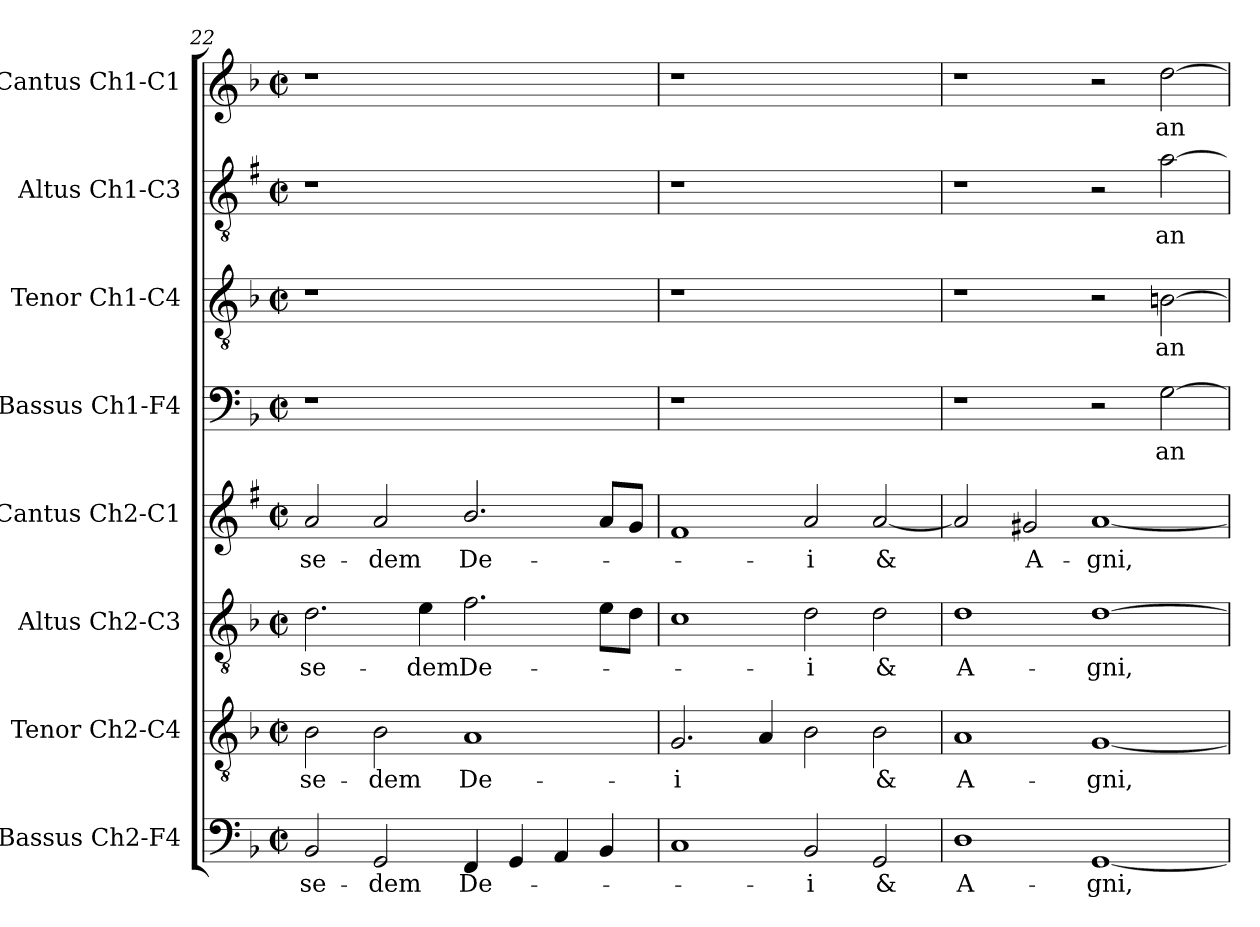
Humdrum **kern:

**kern	**text	**kern	**text	**kern	**text	**kern	**text	**kern	**text	**kern	**text	**kern	**text	**kern	**text
*part8	*part8	*part7	*part7	*part6	*part6	*part5	*part5	*part4	*part4	*part3	*part3	*part2	*part2	*part1	*part1
*staff8	*staff8	*staff7	*staff7	*staff6	*staff6	*staff5	*staff5	*staff4	*staff4	*staff3	*staff3	*staff2	*staff2	*staff1	*staff1
*I"Bassus Ch2-F4	*	*I"Tenor Ch2-C4	*	*I"Altus Ch2-C3	*	*I"Cantus Ch2-C1	*	*I"Bassus Ch1-F4	*	*I"Tenor Ch1-C4	*	*I"Altus Ch1-C3	*	*I"Cantus Ch1-C1	*
*I'8	*	*I'6	*	*I'7	*	*I'5	*	*I'B	*	*I'T	*	*I'A	*	*I'C	*
*clefF4	*	*clefGv2	*	*clefGv2	*	*clefG2	*	*clefF4	*	*clefGv2	*	*clefGv2	*	*clefG2	*
*	*	*	*	*	*	*ITrd1c2	*	*	*	*	*	*ITrd1c2	*	*	*
*k[b-]	*	*k[b-]	*	*k[b-]	*	*k[b-]	*	*k[b-]	*	*k[b-]	*	*k[b-]	*	*k[b-]	*
*F:	*	*F:	*	*F:	*	*F:	*	*F:	*	*F:	*	*F:	*	*F:	*
*M2/2	*	*M2/2	*	*M2/2	*	*M2/2	*	*M2/2	*	*M2/2	*	*M2/2	*	*M2/2	*
*met(c|)	*	*met(c|)	*	*met(c|)	*	*met(c|)	*	*met(c|)	*	*met(c|)	*	*met(c|)	*	*met(c|)	*
=22	=22	=22	=22	=22	=22	=22	=22	=22	=22	=22	=22	=22	=22	=22	=22
!	!LO:LY:b	!	!LO:LY:b	!	!LO:LY:b	!	!LO:LY:b	!	!	!	!	!	!	!	!
2BB-/	se-	2B-\	se-	2.d\	se-	2g/	se-	1r	.	1r	.	1r	.	1r	.
!	!LO:LY:b	!	!LO:LY:b	!	!	!	!LO:LY:b	!	!	!	!	!	!	!	!
2GG/	-dem	2B-\	-dem	.	.	2g/	-dem	.	.	.	.	.	.	.	.
!	!	!	!	!	!LO:LY:b	!	!	!	!	!	!	!	!	!	!
.	.	.	.	4e\	-dem	.	.	.	.	.	.	.	.	.	.
!	!LO:LY:b	!	!LO:LY:b	!	!LO:LY:b	!	!LO:LY:b	!	!	!	!	!	!	!	!
4FF/	De-	1A	De-	2.f\	De-	2.a/	De-	1ryy	.	1ryy	.	1ryy	.	1ryy	.
4GG/	.	.	.	.	.	.	.	.	.	.	.	.	.	.	.
4AA/	.	.	.	.	.	.	.	.	.	.	.	.	.	.	.
4BB-/	.	.	.	8e\L	.	8g/L	.	.	.	.	.	.	.	.	.
.	.	.	.	8d\J	.	8f/J	.	.	.	.	.	.	.	.	.
!!LO:PB:g=z
=23	=23	=23	=23	=23	=23	=23	=23	=23	=23	=23	=23	=23	=23	=23	=23
!	!	!	!LO:LY:b	!	!	!	!	!	!	!	!	!	!	!	!
1C	.	2.G/	-i	1c	.	1e	.	1r	.	1r	.	1r	.	1r	.
.	.	4A/	.	.	.	.	.	.	.	.	.	.	.	.	.
!	!LO:LY:b	!	!	!	!LO:LY:b	!	!LO:LY:b	!	!	!	!	!	!	!	!
2BB-/	-i	2B-\	.	2d\	-i	2g/	-i	1ryy	.	1ryy	.	1ryy	.	1ryy	.
!	!LO:LY:b	!	!LO:LY:b	!	!LO:LY:b	!	!LO:LY:b	!	!	!	!	!	!	!	!
2GG/	&	2B-\	&	2d\	&	[2g/	&	.	.	.	.	.	.	.	.
=24	=24	=24	=24	=24	=24	=24	=24	=24	=24	=24	=24	=24	=24	=24	=24
!	!LO:LY:b	!	!LO:LY:b	!	!LO:LY:b	!	!	!	!	!	!	!	!	!	!
1D	A-	1A	A-	1d	A-	2g/]	.	1r	.	1r	.	1r	.	1r	.
!	!	!	!	!	!	!	!LO:LY:b	!	!	!	!	!	!	!	!
.	.	.	.	.	.	2f#X/	A-	.	.	.	.	.	.	.	.
!	!LO:LY:b	!	!LO:LY:b	!	!LO:LY:b	!	!LO:LY:b	!	!	!	!	!	!	!	!
[1GG	-gni,	[1G	-gni,	[1d	-gni,	[1g	-gni,	2r	.	2r	.	2r	.	2r	.
!	!	!	!	!	!	!	!	!	!LO:LY:b	!	!LO:LY:b	!	!LO:LY:b	!	!LO:LY:b
.	.	.	.	.	.	.	.	[2G\	an-	[2Bn\	an-	[2g\	an-	[2dd\	an-
=	=	=	=	=	=	=	=	=	=	=	=	=	=	=	=
*-	*-	*-	*-	*-	*-	*-	*-	*-	*-	*-	*-	*-	*-	*-	*-
